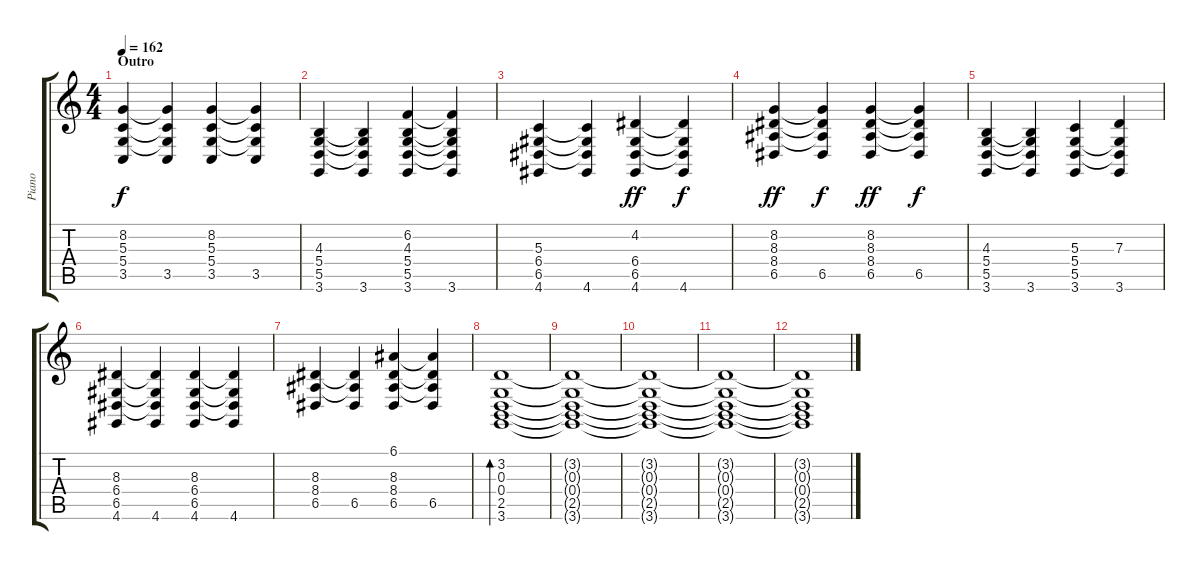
\track ("Piano" "Piano") {instrument brightacousticpiano}
\staff {score tabs}
\tuning (E4 B3 G3 D3 A2 E2) {hide}
\ts (4 4)
\section ("" "Outro")
\tempo 162
\clef g2
\ks c
(8.2 5.3 5.4 3.5).4{dy f} (8.2{t} 5.3{t} 5.4{t} 3.5).4 (8.2 5.3 5.4 3.5).4 (8.2{t} 5.3{t} 5.4{t} 3.5).4 |
(4.3 5.4 5.5 3.6).4 (4.3{t} 5.4{t} 5.5{t} 3.6).4 (6.2 4.3 5.4 5.5 3.6).4 (6.2{t} 4.3{t} 5.4{t} 5.5{t} 3.6).4 |
(5.3 6.4 6.5 4.6).4 (5.3{t} 6.4{t} 6.5{t} 4.6).4 (4.2 6.4 6.5 4.6).4{dy ff} (4.2{t} 6.4{t} 6.5{t} 4.6).4{dy f} |
(8.2 8.3 8.4 6.5).4{dy ff} (8.2{t} 8.3{t} 8.4{t} 6.5).4{dy f} (8.2 8.3 8.4 6.5).4{dy ff} (8.2{t} 8.3{t} 8.4{t} 6.5).4{dy f} |
(4.3 5.4 5.5 3.6).4 (4.3{t} 5.4{t} 5.5{t} 3.6).4 (5.3 5.4 5.5 3.6).4 (7.3 5.4{t} 5.5{t} 3.6).4 |
(8.3 6.4 6.5 4.6).4 (8.3{t} 6.4{t} 6.5{t} 4.6).4 (8.3 6.4 6.5 4.6).4 (8.3{t} 6.4{t} 6.5{t} 4.6).4 |
(8.3 8.4 6.5).4 (8.3{t} 8.4{t} 6.5).4 (6.1 8.3 8.4 6.5).4 (6.1{t} 8.3{t} 8.4{t} 6.5).4 |
(3.2 0.3 0.4 2.5 3.6).1{bd 240} |
(3.2{t} 0.3{t} 0.4{t} 2.5{t} 3.6{t}).1 |
(3.2{t} 0.3{t} 0.4{t} 2.5{t} 3.6{t}).1 |
(3.2{t} 0.3{t} 0.4{t} 2.5{t} 3.6{t}).1 |
(3.2{t} 0.3{t} 0.4{t} 2.5{t} 3.6{t}).1
